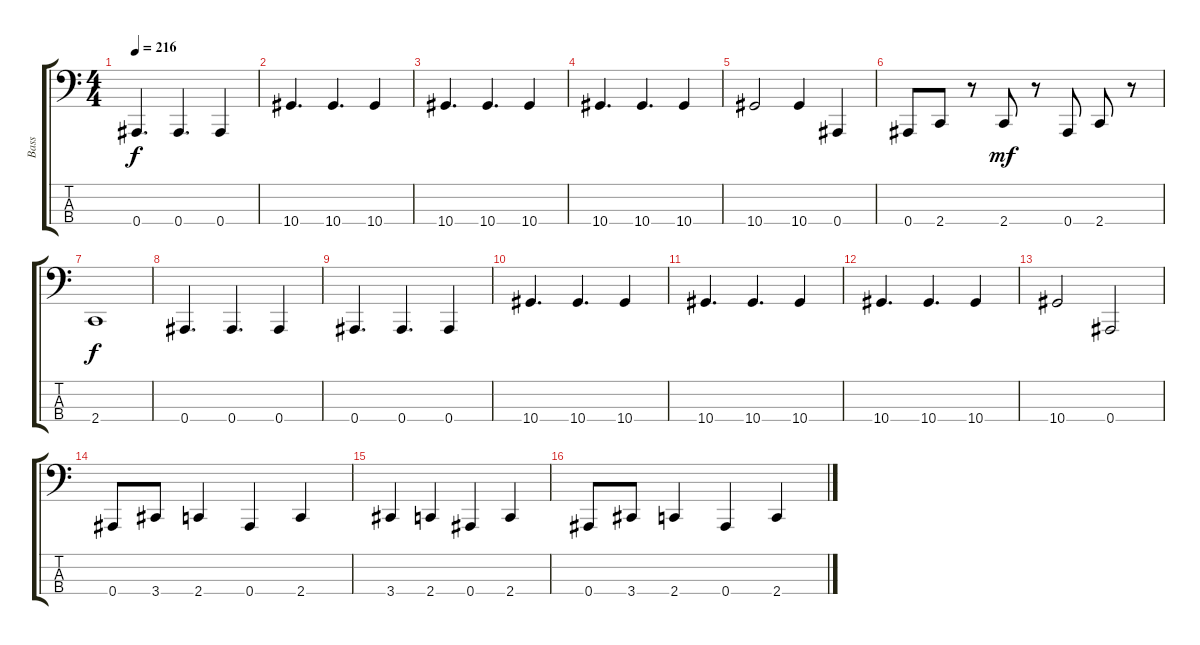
\track ("Bass" "Bass") {instrument electricbassfinger}
\staff {score tabs}
\tuning (Eb2 Bb1 F1 Bb0) {hide}
\ts (4 4)
\tempo 216
\clef f4
\ks c
0.4.4{d dy f} 0.4.4{d} 0.4.4 |
10.4.4{d} 10.4.4{d} 10.4.4 |
10.4.4{d} 10.4.4{d} 10.4.4 |
10.4.4{d} 10.4.4{d} 10.4.4 |
10.4.2 10.4.4 0.4.4 |
0.4.8 2.4.8 r.8 2.4.8{dy mf} r.8 0.4.8 2.4.8 r.8 |
2.4.1{dy f} |
0.4.4{d} 0.4.4{d} 0.4.4 |
0.4.4{d} 0.4.4{d} 0.4.4 |
10.4.4{d} 10.4.4{d} 10.4.4 |
10.4.4{d} 10.4.4{d} 10.4.4 |
10.4.4{d} 10.4.4{d} 10.4.4 |
10.4.2 0.4.2 |
0.4.8 3.4.8 2.4.4 0.4.4 2.4.4 |
3.4.4 2.4.4 0.4.4 2.4.4 |
0.4.8 3.4.8 2.4.4 0.4.4 2.4.4
